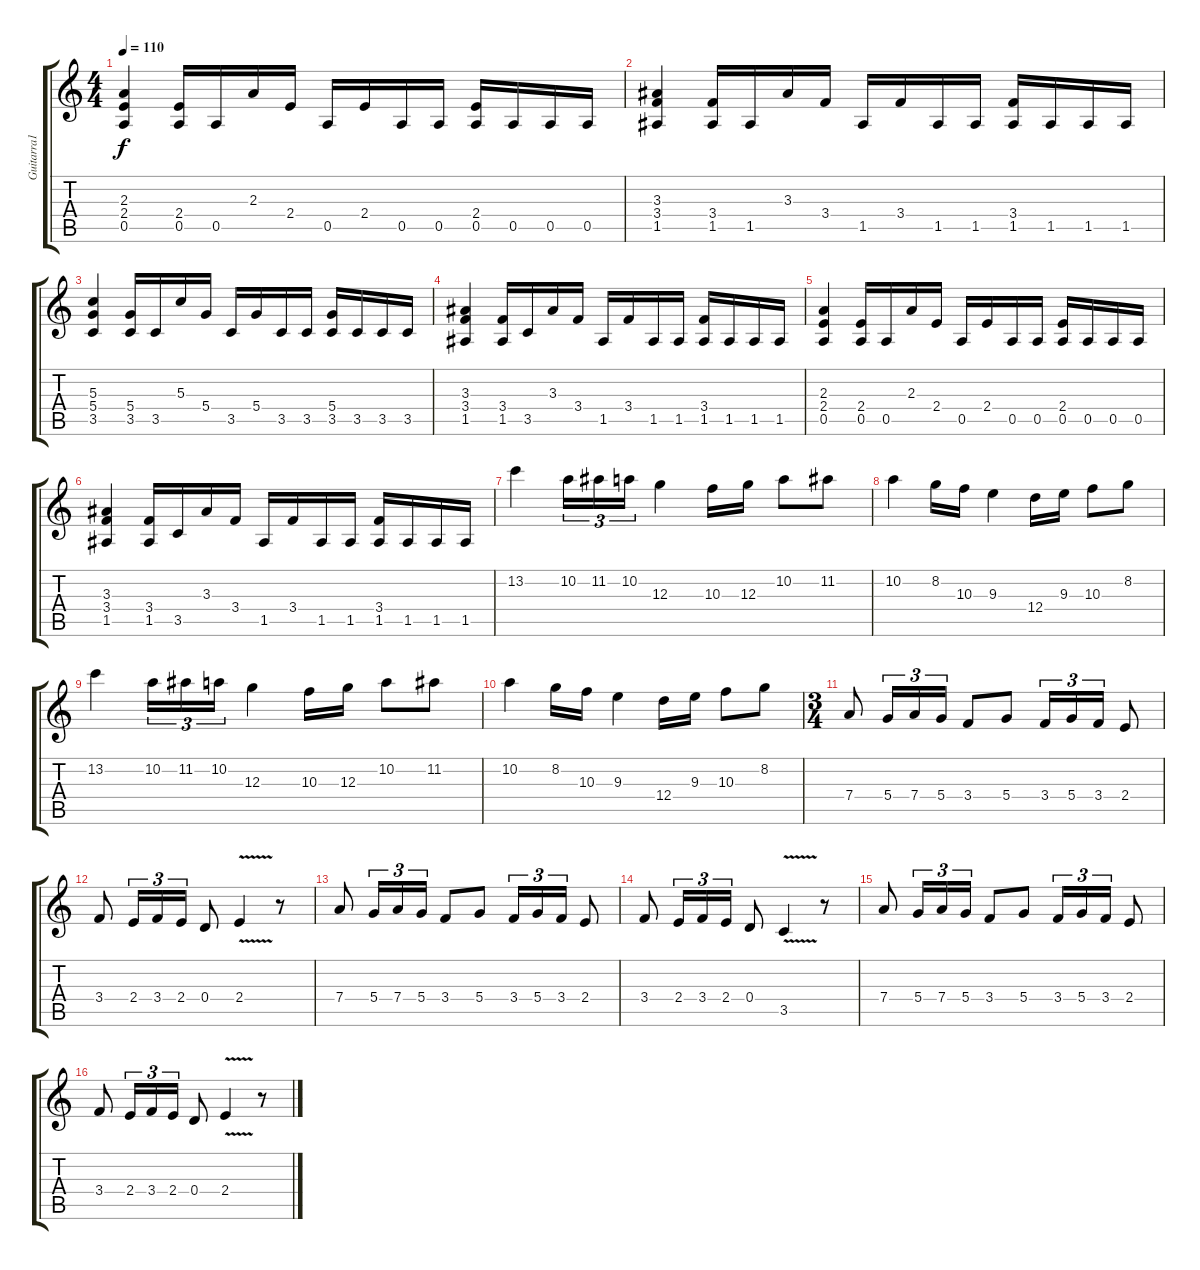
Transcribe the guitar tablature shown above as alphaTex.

\track ("Guitarra1" "Guitarra1") {instrument overdrivenguitar}
\staff {score tabs}
\tuning (E4 B3 G3 D3 A2 E2) {hide}
\ts (4 4)
\tempo 110
\clef g2
\ks c
(2.3 2.4 0.5).4{dy f} (2.4 0.5).16 0.5.16 2.3.16 2.4.16 0.5.16 2.4.16 0.5.16 0.5.16 (2.4 0.5).16 0.5.16 0.5.16 0.5.16 |
(3.3 3.4 1.5).4 (3.4 1.5).16 1.5.16 3.3.16 3.4.16 1.5.16 3.4.16 1.5.16 1.5.16 (3.4 1.5).16 1.5.16 1.5.16 1.5.16 |
(5.3 5.4 3.5).4 (5.4 3.5).16 3.5.16 5.3.16 5.4.16 3.5.16 5.4.16 3.5.16 3.5.16 (5.4 3.5).16 3.5.16 3.5.16 3.5.16 |
(3.3 3.4 1.5).4 (3.4 1.5).16 3.5.16 3.3.16 3.4.16 1.5.16 3.4.16 1.5.16 1.5.16 (3.4 1.5).16 1.5.16 1.5.16 1.5.16 |
(2.3 2.4 0.5).4 (2.4 0.5).16 0.5.16 2.3.16 2.4.16 0.5.16 2.4.16 0.5.16 0.5.16 (2.4 0.5).16 0.5.16 0.5.16 0.5.16 |
(3.3 3.4 1.5).4 (3.4 1.5).16 3.5.16 3.3.16 3.4.16 1.5.16 3.4.16 1.5.16 1.5.16 (3.4 1.5).16 1.5.16 1.5.16 1.5.16 |
13.2.4 10.2.16{tu (3 2)} 11.2.16{tu (3 2)} 10.2.16{tu (3 2)} 12.3.4 10.3.16 12.3.16 10.2.8 11.2.8 |
10.2.4 8.2.16 10.3.16 9.3.4 12.4.16 9.3.16 10.3.8 8.2.8 |
13.2.4 10.2.16{tu (3 2)} 11.2.16{tu (3 2)} 10.2.16{tu (3 2)} 12.3.4 10.3.16 12.3.16 10.2.8 11.2.8 |
10.2.4 8.2.16 10.3.16 9.3.4 12.4.16 9.3.16 10.3.8 8.2.8 |
\ts (3 4)
7.4.8 5.4.16{tu (3 2)} 7.4.16{tu (3 2)} 5.4.16{tu (3 2)} 3.4.8 5.4.8 3.4.16{tu (3 2)} 5.4.16{tu (3 2)} 3.4.16{tu (3 2)} 2.4.8 |
3.4.8 2.4.16{tu (3 2)} 3.4.16{tu (3 2)} 2.4.16{tu (3 2)} 0.4.8 2.4{v}.4 r.8 |
7.4.8 5.4.16{tu (3 2)} 7.4.16{tu (3 2)} 5.4.16{tu (3 2)} 3.4.8 5.4.8 3.4.16{tu (3 2)} 5.4.16{tu (3 2)} 3.4.16{tu (3 2)} 2.4.8 |
3.4.8 2.4.16{tu (3 2)} 3.4.16{tu (3 2)} 2.4.16{tu (3 2)} 0.4.8 3.5{v}.4 r.8 |
7.4.8 5.4.16{tu (3 2)} 7.4.16{tu (3 2)} 5.4.16{tu (3 2)} 3.4.8 5.4.8 3.4.16{tu (3 2)} 5.4.16{tu (3 2)} 3.4.16{tu (3 2)} 2.4.8 |
3.4.8 2.4.16{tu (3 2)} 3.4.16{tu (3 2)} 2.4.16{tu (3 2)} 0.4.8 2.4{v}.4 r.8
